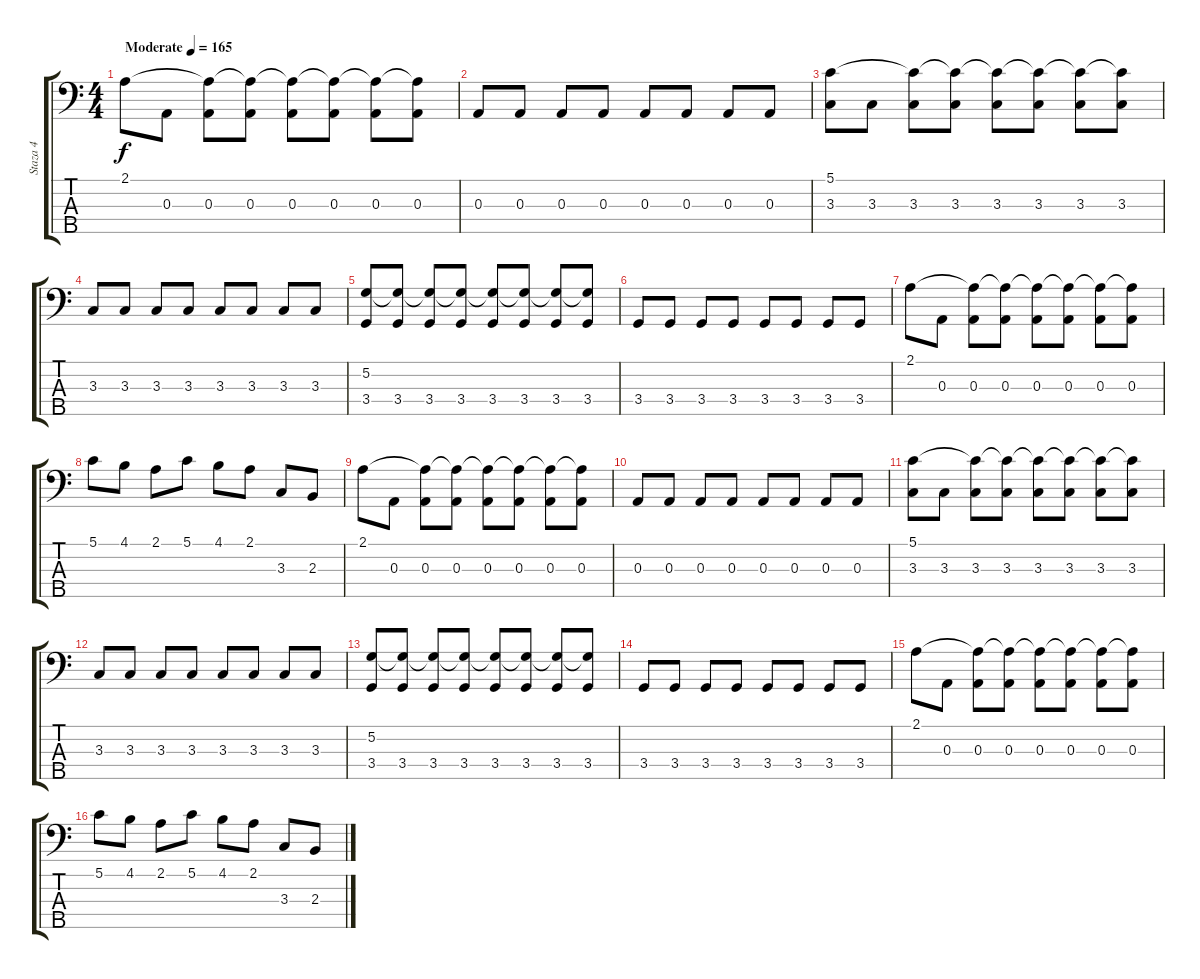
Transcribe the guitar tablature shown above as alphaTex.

\track ("Staza 4" "Staza 4") {instrument electricbassfinger}
\staff {score tabs}
\tuning (G2 D2 A1 E1 B0) {hide}
\ts (4 4)
\tempo (165 "Moderate")
\clef f4
\ks c
2.1.8{dy f instrument electricbassfinger} 0.3.8 (2.1{t} 0.3).8 (2.1{t} 0.3).8 (2.1{t} 0.3).8 (2.1{t} 0.3).8 (2.1{t} 0.3).8 (2.1{t} 0.3).8 |
0.3.8 0.3.8 0.3.8 0.3.8 0.3.8 0.3.8 0.3.8 0.3.8 |
(5.1 3.3).8 3.3.8 (5.1{t} 3.3).8 (5.1{t} 3.3).8 (5.1{t} 3.3).8 (5.1{t} 3.3).8 (5.1{t} 3.3).8 (5.1{t} 3.3).8 |
3.3.8 3.3.8 3.3.8 3.3.8 3.3.8 3.3.8 3.3.8 3.3.8 |
(5.2 3.4).8 (5.2{t} 3.4).8 (5.2{t} 3.4).8 (5.2{t} 3.4).8 (5.2{t} 3.4).8 (5.2{t} 3.4).8 (5.2{t} 3.4).8 (5.2{t} 3.4).8 |
3.4.8 3.4.8 3.4.8 3.4.8 3.4.8 3.4.8 3.4.8 3.4.8 |
2.1.8 0.3.8 (2.1{t} 0.3).8 (2.1{t} 0.3).8 (2.1{t} 0.3).8 (2.1{t} 0.3).8 (2.1{t} 0.3).8 (2.1{t} 0.3).8 |
5.1.8 4.1.8 2.1.8 5.1.8 4.1.8 2.1.8 3.3.8 2.3.8 |
2.1.8 0.3.8 (2.1{t} 0.3).8 (2.1{t} 0.3).8 (2.1{t} 0.3).8 (2.1{t} 0.3).8 (2.1{t} 0.3).8 (2.1{t} 0.3).8 |
0.3.8 0.3.8 0.3.8 0.3.8 0.3.8 0.3.8 0.3.8 0.3.8 |
(5.1 3.3).8 3.3.8 (5.1{t} 3.3).8 (5.1{t} 3.3).8 (5.1{t} 3.3).8 (5.1{t} 3.3).8 (5.1{t} 3.3).8 (5.1{t} 3.3).8 |
3.3.8 3.3.8 3.3.8 3.3.8 3.3.8 3.3.8 3.3.8 3.3.8 |
(5.2 3.4).8 (5.2{t} 3.4).8 (5.2{t} 3.4).8 (5.2{t} 3.4).8 (5.2{t} 3.4).8 (5.2{t} 3.4).8 (5.2{t} 3.4).8 (5.2{t} 3.4).8 |
3.4.8 3.4.8 3.4.8 3.4.8 3.4.8 3.4.8 3.4.8 3.4.8 |
2.1.8 0.3.8 (2.1{t} 0.3).8 (2.1{t} 0.3).8 (2.1{t} 0.3).8 (2.1{t} 0.3).8 (2.1{t} 0.3).8 (2.1{t} 0.3).8 |
5.1.8 4.1.8 2.1.8 5.1.8 4.1.8 2.1.8 3.3.8 2.3.8
